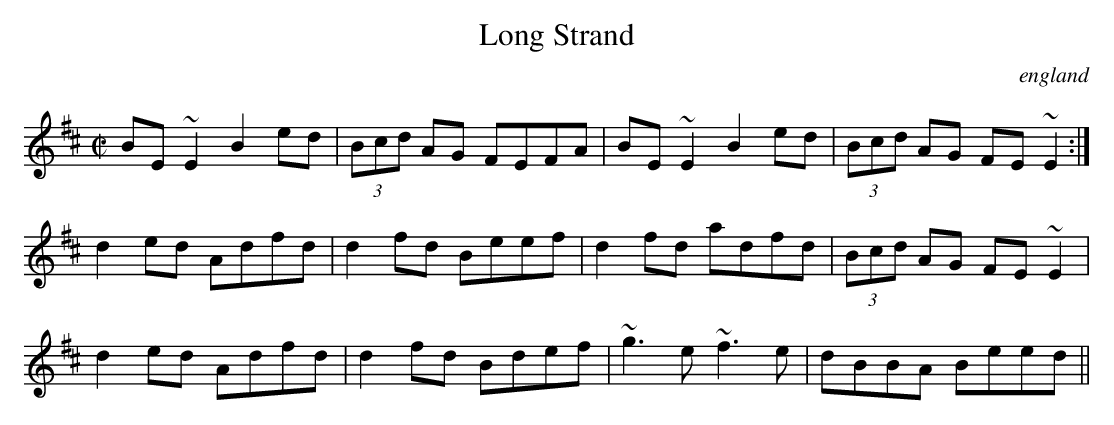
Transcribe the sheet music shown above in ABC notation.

X:1
T:Long Strand
O:england
M:C|
K:Edor
BE~E2 B2ed|(3Bcd AG FEFA|BE~E2 B2ed|(3Bcd AG FE~E2:|
d2ed Adfd|d2fd Beef|d2fd adfd|(3Bcd AG FE~E2|
d2ed Adfd|d2fd Bdef|~g3e ~f3e|dBBA Beed||
